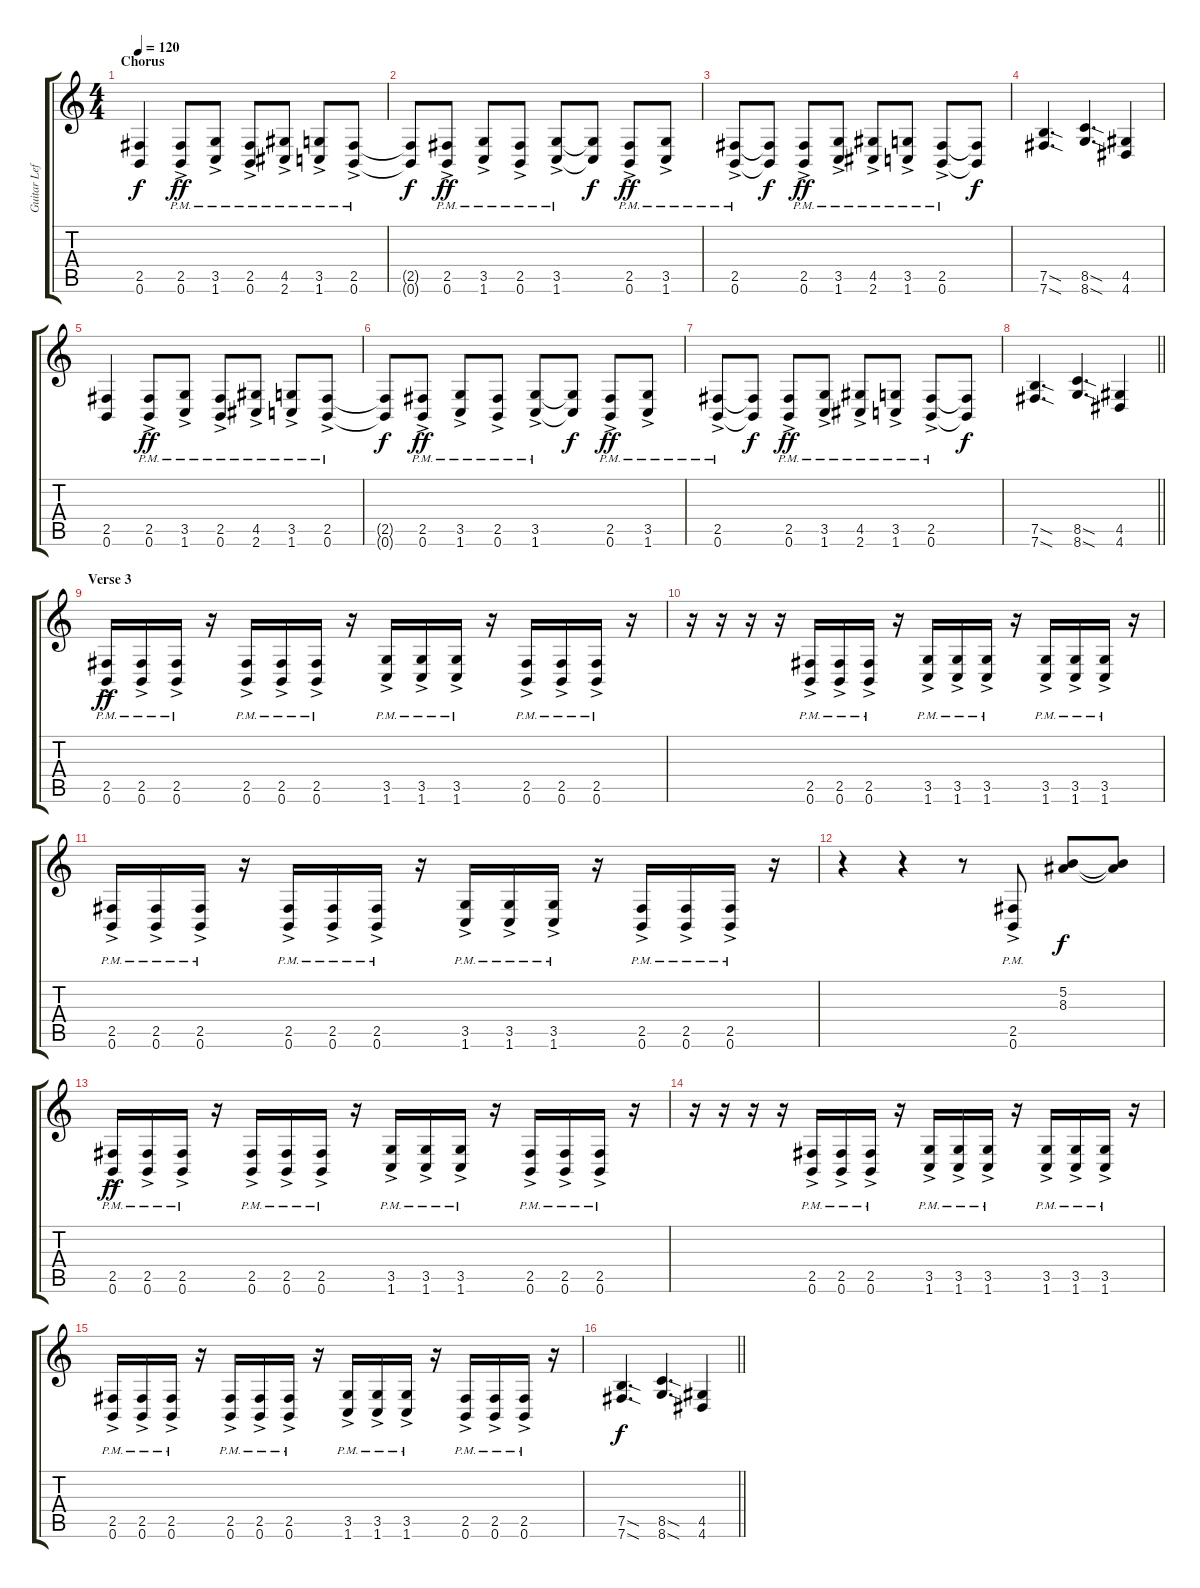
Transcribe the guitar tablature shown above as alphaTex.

\track ("Guitar Left" "Guitar Lef") {instrument overdrivenguitar}
\staff {score tabs}
\tuning (B3 Gb3 D3 A2 E2 B1) {hide}
\ts (4 4)
\section ("" "Chorus")
\tempo 120
\clef g2
\ks c
(2.5 0.6).4{dy f} (2.5{ac pm} 0.6{ac pm}).8{dy ff} (3.5{ac pm} 1.6{ac pm}).8 (2.5{ac pm} 0.6{ac pm}).8 (4.5{ac pm} 2.6{ac pm}).8 (3.5{ac pm} 1.6{ac pm}).8 (2.5{ac pm} 0.6{ac pm}).8 |
(2.5{t} 0.6{t}).8{dy f} (2.5{ac pm} 0.6{ac pm}).8{dy ff} (3.5{ac pm} 1.6{ac pm}).8 (2.5{ac pm} 0.6{ac pm}).8 (3.5{ac pm} 1.6{ac pm}).8 (3.5{t} 1.6{t}).8{dy f} (2.5{ac pm} 0.6{ac pm}).8{dy ff} (3.5{ac pm} 1.6{ac pm}).8 |
(2.5{ac pm} 0.6{ac pm}).8 (2.5{t} 0.6{t}).8{dy f} (2.5{ac pm} 0.6{ac pm}).8{dy ff} (3.5{ac pm} 1.6{ac pm}).8 (4.5{ac pm} 2.6{ac pm}).8 (3.5{ac pm} 1.6{ac pm}).8 (2.5{ac pm} 0.6{ac pm}).8 (2.5{t} 0.6{t}).8{dy f} |
(7.5{sod} 7.6{sod}).4{d} (8.5{sod} 8.6{sod}).4{d} (4.5 4.6).4 |
(2.5 0.6).4 (2.5{ac pm} 0.6{ac pm}).8{dy ff} (3.5{ac pm} 1.6{ac pm}).8 (2.5{ac pm} 0.6{ac pm}).8 (4.5{ac pm} 2.6{ac pm}).8 (3.5{ac pm} 1.6{ac pm}).8 (2.5{ac pm} 0.6{ac pm}).8 |
(2.5{t} 0.6{t}).8{dy f} (2.5{ac pm} 0.6{ac pm}).8{dy ff} (3.5{ac pm} 1.6{ac pm}).8 (2.5{ac pm} 0.6{ac pm}).8 (3.5{ac pm} 1.6{ac pm}).8 (3.5{t} 1.6{t}).8{dy f} (2.5{ac pm} 0.6{ac pm}).8{dy ff} (3.5{ac pm} 1.6{ac pm}).8 |
(2.5{ac pm} 0.6{ac pm}).8 (2.5{t} 0.6{t}).8{dy f} (2.5{ac pm} 0.6{ac pm}).8{dy ff} (3.5{ac pm} 1.6{ac pm}).8 (4.5{ac pm} 2.6{ac pm}).8 (3.5{ac pm} 1.6{ac pm}).8 (2.5{ac pm} 0.6{ac pm}).8 (2.5{t} 0.6{t}).8{dy f} |
\barLineRight lightlight
(7.5{sod} 7.6{sod}).4{d} (8.5{sod} 8.6{sod}).4{d} (4.5 4.6).4 |
\section ("" "Verse 3")
(2.5{ac pm} 0.6{ac pm}).16{dy ff} (2.5{ac pm} 0.6{ac pm}).16 (2.5{ac pm} 0.6{ac pm}).16 r.16 (2.5{ac pm} 0.6{ac pm}).16 (2.5{ac pm} 0.6{ac pm}).16 (2.5{ac pm} 0.6{ac pm}).16 r.16 (3.5{ac pm} 1.6{ac pm}).16 (3.5{ac pm} 1.6{ac pm}).16 (3.5{ac pm} 1.6{ac pm}).16 r.16 (2.5{ac pm} 0.6{ac pm}).16 (2.5{ac pm} 0.6{ac pm}).16 (2.5{ac pm} 0.6{ac pm}).16 r.16 |
r.16 r.16 r.16 r.16 (2.5{ac pm} 0.6{ac pm}).16 (2.5{ac pm} 0.6{ac pm}).16 (2.5{ac pm} 0.6{ac pm}).16 r.16 (3.5{ac pm} 1.6{ac pm}).16 (3.5{ac pm} 1.6{ac pm}).16 (3.5{ac pm} 1.6{ac pm}).16 r.16 (3.5{ac pm} 1.6{ac pm}).16 (3.5{ac pm} 1.6{ac pm}).16 (3.5{ac pm} 1.6{ac pm}).16 r.16 |
(2.5{ac pm} 0.6{ac pm}).16 (2.5{ac pm} 0.6{ac pm}).16 (2.5{ac pm} 0.6{ac pm}).16 r.16 (2.5{ac pm} 0.6{ac pm}).16 (2.5{ac pm} 0.6{ac pm}).16 (2.5{ac pm} 0.6{ac pm}).16 r.16 (3.5{ac pm} 1.6{ac pm}).16 (3.5{ac pm} 1.6{ac pm}).16 (3.5{ac pm} 1.6{ac pm}).16 r.16 (2.5{ac pm} 0.6{ac pm}).16 (2.5{ac pm} 0.6{ac pm}).16 (2.5{ac pm} 0.6{ac pm}).16 r.16 |
r.4 r.4 r.8 (2.5{ac pm} 0.6{ac pm}).8 (5.2 8.3).8{dy f} (5.2{t} 8.3{t}).8 |
(2.5{ac pm} 0.6{ac pm}).16{dy ff} (2.5{ac pm} 0.6{ac pm}).16 (2.5{ac pm} 0.6{ac pm}).16 r.16 (2.5{ac pm} 0.6{ac pm}).16 (2.5{ac pm} 0.6{ac pm}).16 (2.5{ac pm} 0.6{ac pm}).16 r.16 (3.5{ac pm} 1.6{ac pm}).16 (3.5{ac pm} 1.6{ac pm}).16 (3.5{ac pm} 1.6{ac pm}).16 r.16 (2.5{ac pm} 0.6{ac pm}).16 (2.5{ac pm} 0.6{ac pm}).16 (2.5{ac pm} 0.6{ac pm}).16 r.16 |
r.16 r.16 r.16 r.16 (2.5{ac pm} 0.6{ac pm}).16 (2.5{ac pm} 0.6{ac pm}).16 (2.5{ac pm} 0.6{ac pm}).16 r.16 (3.5{ac pm} 1.6{ac pm}).16 (3.5{ac pm} 1.6{ac pm}).16 (3.5{ac pm} 1.6{ac pm}).16 r.16 (3.5{ac pm} 1.6{ac pm}).16 (3.5{ac pm} 1.6{ac pm}).16 (3.5{ac pm} 1.6{ac pm}).16 r.16 |
(2.5{ac pm} 0.6{ac pm}).16 (2.5{ac pm} 0.6{ac pm}).16 (2.5{ac pm} 0.6{ac pm}).16 r.16 (2.5{ac pm} 0.6{ac pm}).16 (2.5{ac pm} 0.6{ac pm}).16 (2.5{ac pm} 0.6{ac pm}).16 r.16 (3.5{ac pm} 1.6{ac pm}).16 (3.5{ac pm} 1.6{ac pm}).16 (3.5{ac pm} 1.6{ac pm}).16 r.16 (2.5{ac pm} 0.6{ac pm}).16 (2.5{ac pm} 0.6{ac pm}).16 (2.5{ac pm} 0.6{ac pm}).16 r.16 |
\barLineRight lightlight
(7.5{sod} 7.6{sod}).4{d dy f} (8.5{sod} 8.6{sod}).4{d} (4.5 4.6).4
